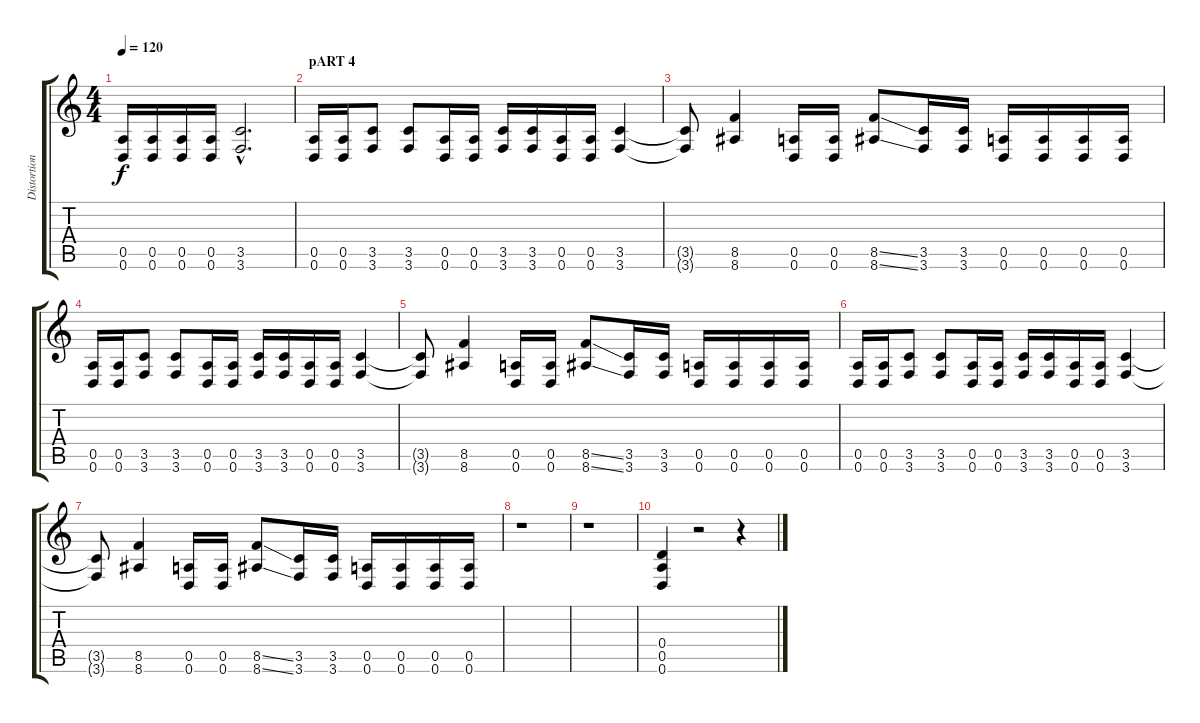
\track ("Distortion 2" "Distortion") {instrument distortionguitar}
\staff {score tabs}
\tuning (E4 B3 G3 D3 A2 D2) {hide}
\ts (4 4)
\tempo 120
\clef g2
\ks c
(0.5 0.6).16{dy f} (0.5 0.6).16 (0.5 0.6).16 (0.5 0.6).16 (3.5{hac} 3.6{hac}).2{d} |
\section ("" "pART 4")
(0.5 0.6).16 (0.5 0.6).16 (3.5 3.6).8 (3.5 3.6).8 (0.5 0.6).16 (0.5 0.6).16 (3.5 3.6).16 (3.5 3.6).16 (0.5 0.6).16 (0.5 0.6).16 (3.5 3.6).4 |
(3.5{t} 3.6{t}).8 (8.5 8.6).4 (0.5 0.6).16 (0.5 0.6).16 (8.5{ss} 8.6{ss}).8 (3.5 3.6).16 (3.5 3.6).16 (0.5 0.6).16 (0.5 0.6).16 (0.5 0.6).16 (0.5 0.6).16 |
(0.5 0.6).16 (0.5 0.6).16 (3.5 3.6).8 (3.5 3.6).8 (0.5 0.6).16 (0.5 0.6).16 (3.5 3.6).16 (3.5 3.6).16 (0.5 0.6).16 (0.5 0.6).16 (3.5 3.6).4 |
(3.5{t} 3.6{t}).8 (8.5 8.6).4 (0.5 0.6).16 (0.5 0.6).16 (8.5{ss} 8.6{ss}).8 (3.5 3.6).16 (3.5 3.6).16 (0.5 0.6).16 (0.5 0.6).16 (0.5 0.6).16 (0.5 0.6).16 |
(0.5 0.6).16 (0.5 0.6).16 (3.5 3.6).8 (3.5 3.6).8 (0.5 0.6).16 (0.5 0.6).16 (3.5 3.6).16 (3.5 3.6).16 (0.5 0.6).16 (0.5 0.6).16 (3.5 3.6).4 |
(3.5{t} 3.6{t}).8 (8.5 8.6).4 (0.5 0.6).16 (0.5 0.6).16 (8.5{ss} 8.6{ss}).8 (3.5 3.6).16 (3.5 3.6).16 (0.5 0.6).16 (0.5 0.6).16 (0.5 0.6).16 (0.5 0.6).16 |
r.1 |
r.1 |
(0.4 0.5 0.6).4 r.2 r.4
